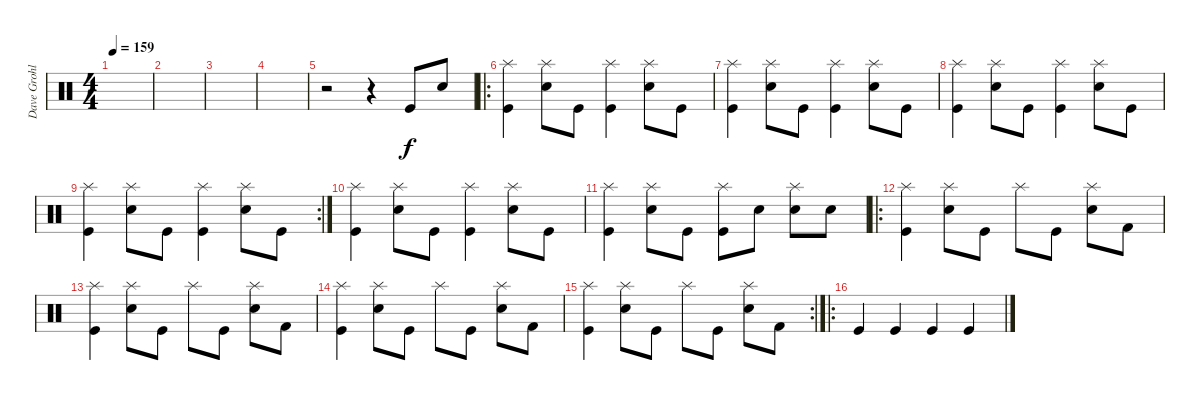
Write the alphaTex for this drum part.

\track ("Dave Grohl" "Dave Grohl") {instrument percussion}
\staff {score}
\articulation defaults
\ts (4 4)
\tempo 159
\clef neutral
\ks c
|
|
|
|
r.2 r.4 "Kick (hit)".8 "Snare (hit) 2".8 |
\ro
("Splash (hit)" "Kick (hit)").4 ("Splash (hit)" "Snare (hit) 2").8 "Kick (hit)".8 ("Splash (hit)" "Kick (hit)").4 ("Splash (hit)" "Snare (hit) 2").8 "Kick (hit)".8 |
("Splash (hit)" "Kick (hit)").4 ("Splash (hit)" "Snare (hit) 2").8 "Kick (hit)".8 ("Splash (hit)" "Kick (hit)").4 ("Splash (hit)" "Snare (hit) 2").8 "Kick (hit)".8 |
("Splash (hit)" "Kick (hit)").4 ("Splash (hit)" "Snare (hit) 2").8 "Kick (hit)".8 ("Splash (hit)" "Kick (hit)").4 ("Splash (hit)" "Snare (hit) 2").8 "Kick (hit)".8 |
\rc 2
("Splash (hit)" "Kick (hit)").4 ("Splash (hit)" "Snare (hit) 2").8 "Kick (hit)".8 ("Splash (hit)" "Kick (hit)").4 ("Splash (hit)" "Snare (hit) 2").8 "Kick (hit)".8 |
("Splash (hit)" "Kick (hit)").4 ("Splash (hit)" "Snare (hit) 2").8 "Kick (hit)".8 ("Splash (hit)" "Kick (hit)").4 ("Splash (hit)" "Snare (hit) 2").8 "Kick (hit)".8 |
("Splash (hit)" "Kick (hit)").4 ("Splash (hit)" "Snare (hit) 2").8 "Kick (hit)".8 ("Splash (hit)" "Kick (hit)").8 "Snare (hit) 2".8 ("Splash (hit)" "Snare (hit) 2").8 "Snare (hit) 2".8 |
\ro
("Splash (hit)" "Kick (hit)").4 ("Splash (hit)" "Snare (hit) 2").8 "Kick (hit)".8 "Splash (hit)".8 "Kick (hit)".8 ("Splash (hit)" "Snare (hit) 2").8 "Kick (hit) 2".8 |
("Splash (hit)" "Kick (hit)").4 ("Splash (hit)" "Snare (hit) 2").8 "Kick (hit)".8 "Splash (hit)".8 "Kick (hit)".8 ("Splash (hit)" "Snare (hit) 2").8 "Kick (hit) 2".8 |
("Splash (hit)" "Kick (hit)").4 ("Splash (hit)" "Snare (hit) 2").8 "Kick (hit)".8 "Splash (hit)".8 "Kick (hit)".8 ("Splash (hit)" "Snare (hit) 2").8 "Kick (hit) 2".8 |
\rc 2
("Splash (hit)" "Kick (hit)").4 ("Splash (hit)" "Snare (hit) 2").8 "Kick (hit)".8 "Splash (hit)".8 "Kick (hit)".8 ("Splash (hit)" "Snare (hit) 2").8 "Kick (hit) 2".8 |
\ro "Kick (hit)".4 "Kick (hit)".4 "Kick (hit)".4 "Kick (hit)".4
